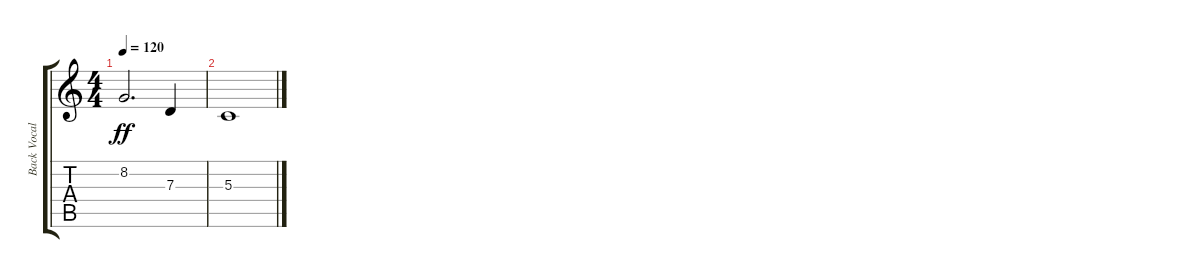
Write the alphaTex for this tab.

\track ("Back Vocals" "Back Vocal") {instrument altosax}
\staff {score tabs}
\tuning (E4 B3 G3 D3 A2 E2) {hide}
\ts (4 4)
\tempo 120
\clef g2
\ks c
8.2.2{d dy ff} 7.3.4 |
5.3.1
